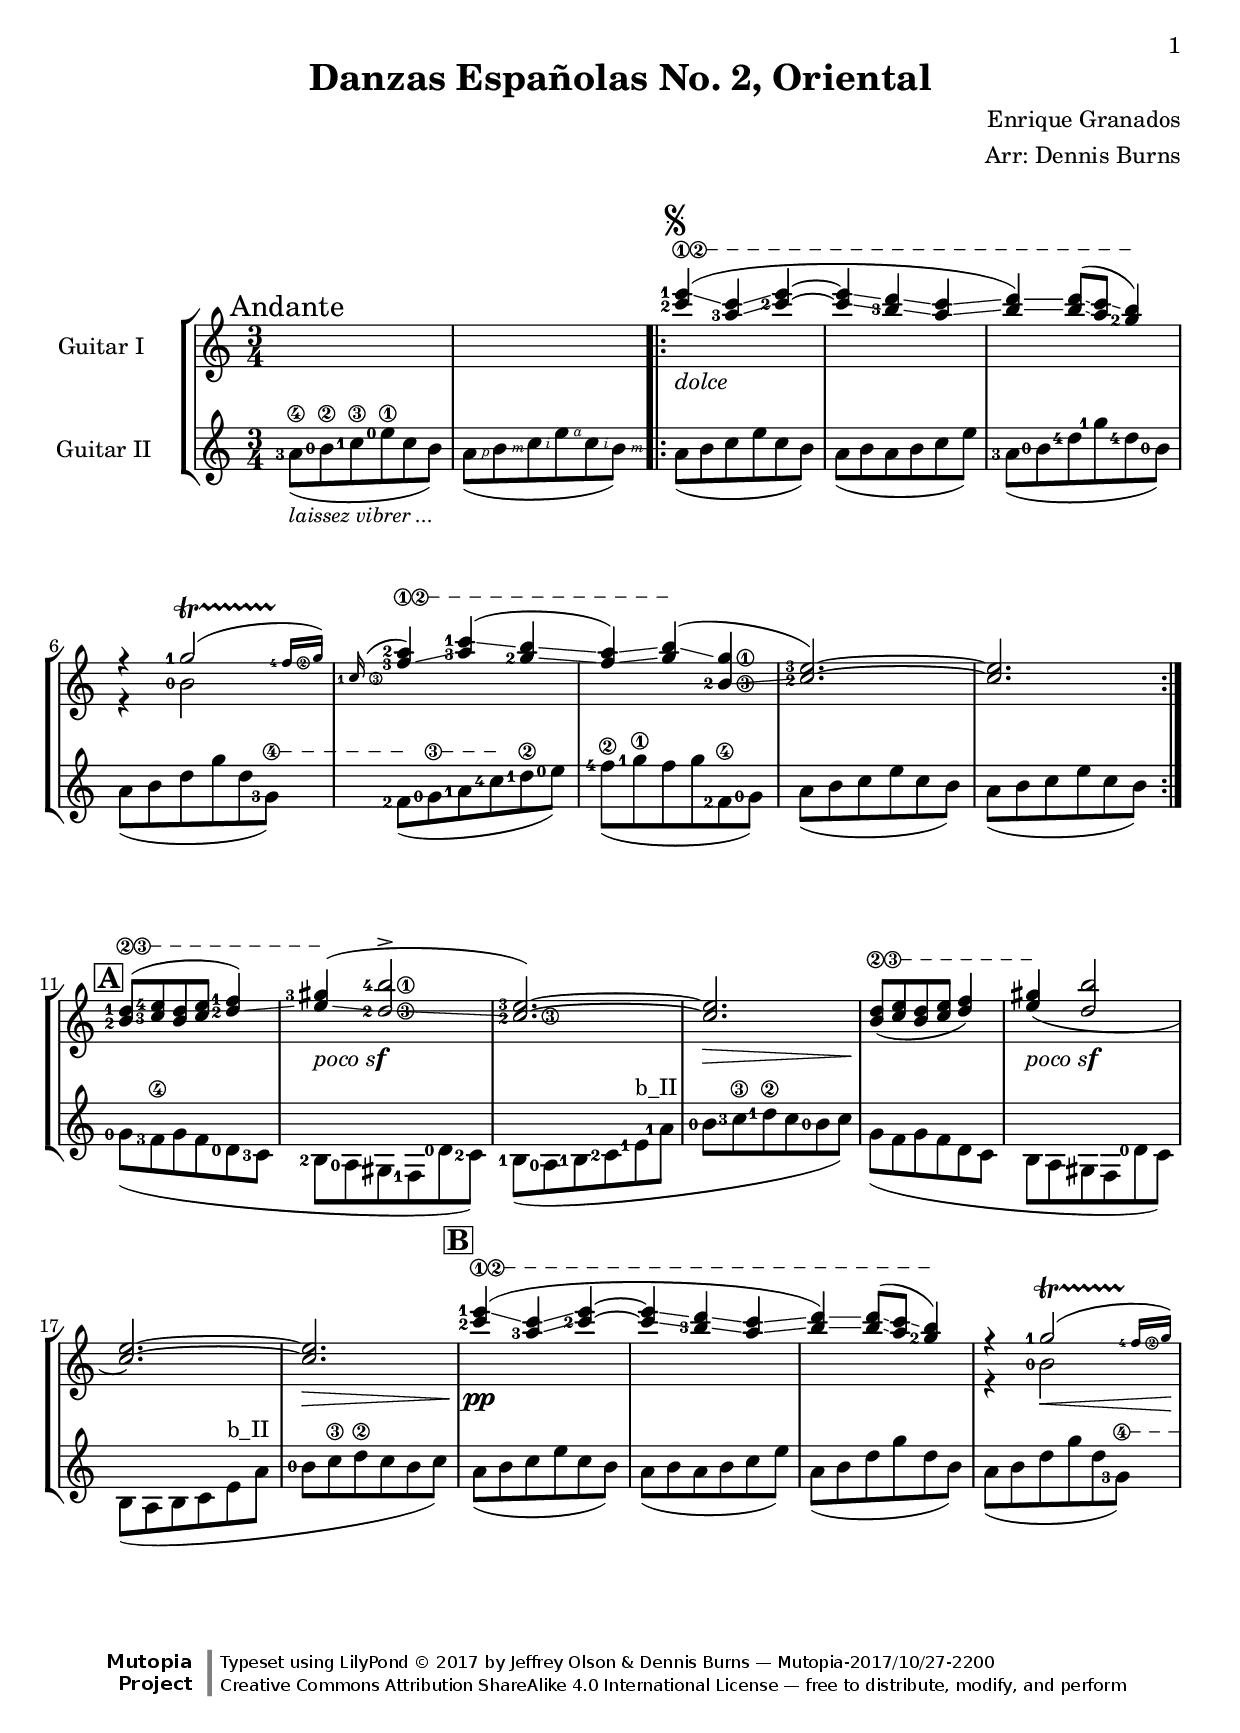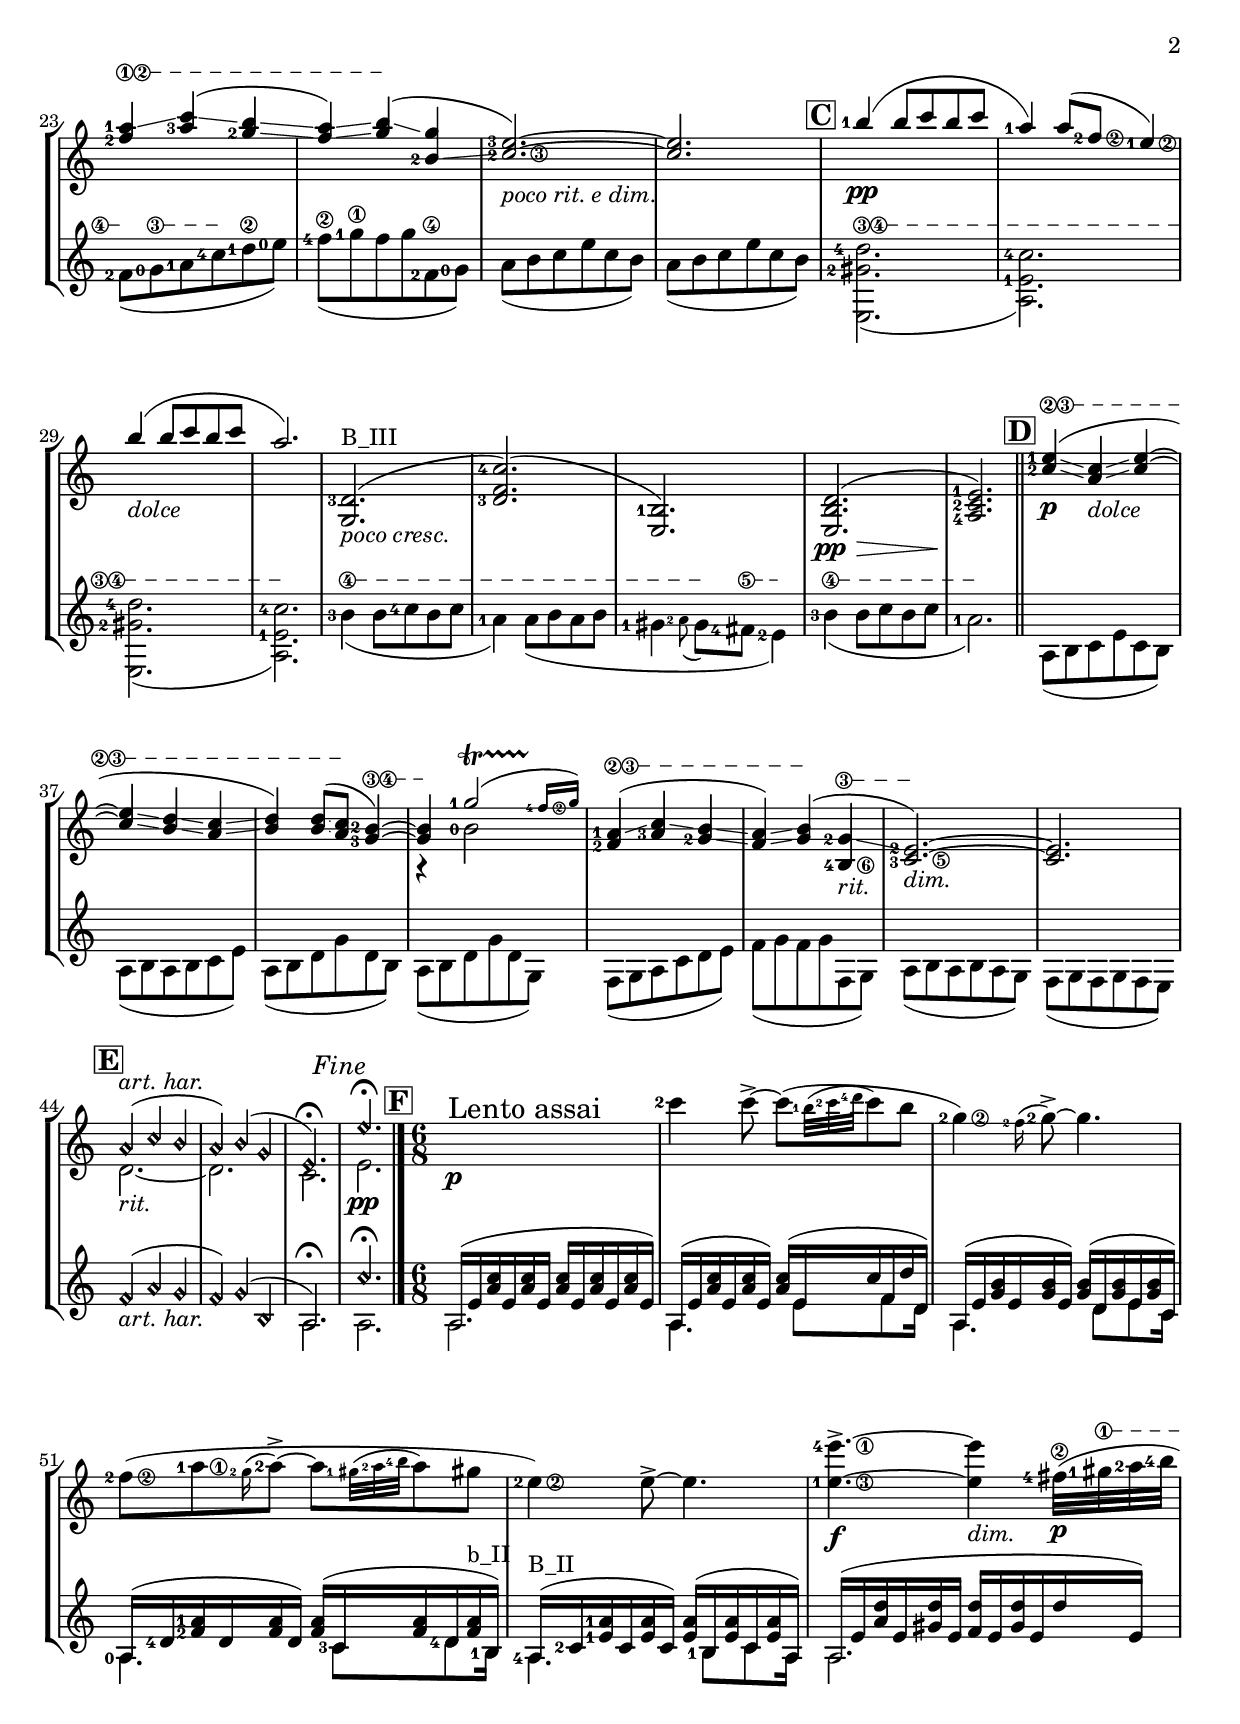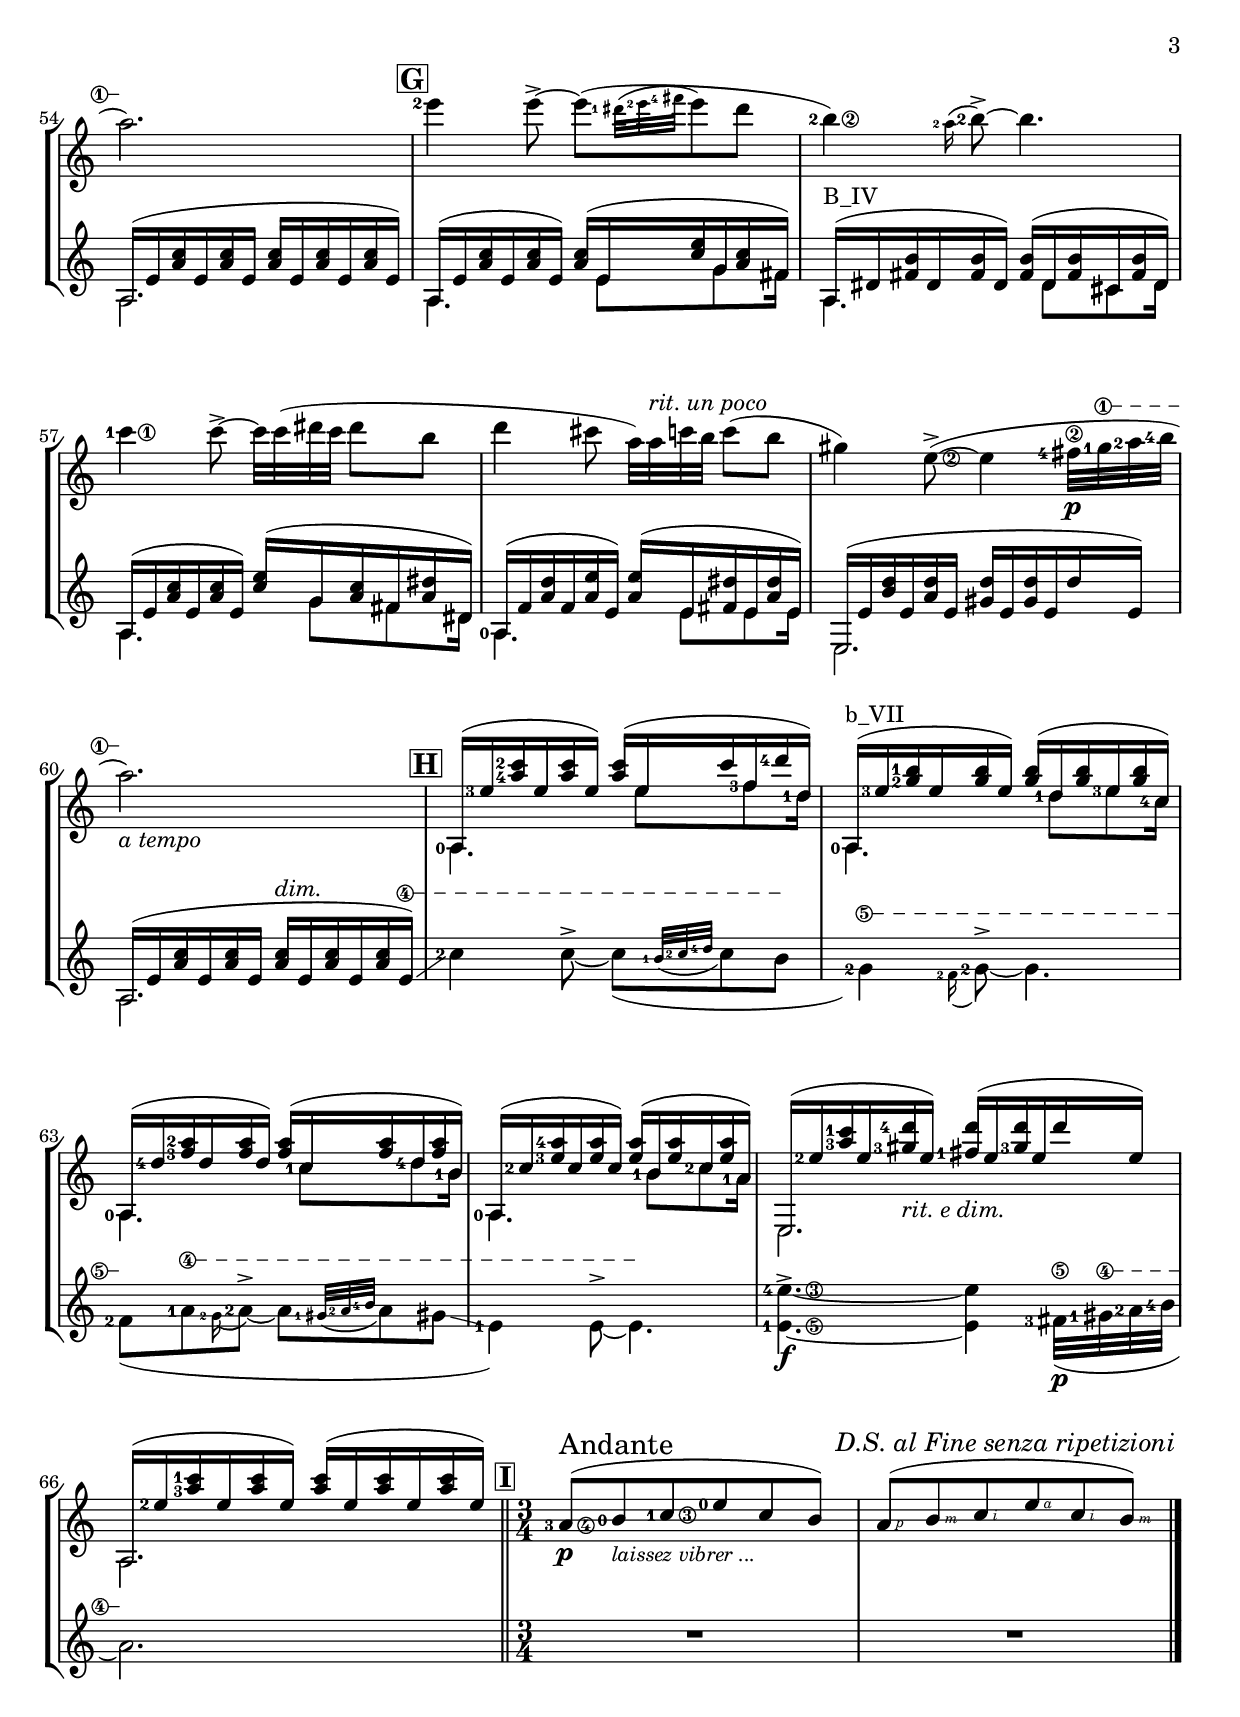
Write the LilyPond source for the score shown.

\version "2.18.2"

\header {
 title = "Danzas Españolas No. 2, Oriental"
 composer = "Enrique Granados" % d.1916
 arranger = "Arr: Dennis Burns"
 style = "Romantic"
 date = "1890"
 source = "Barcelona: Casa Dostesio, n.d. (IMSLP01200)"

 %            o_
 %       (\___\/_____/)
 %  ~ ~ ~ ~ ~ / ~ ~ ~ ~ ~ ~ ~
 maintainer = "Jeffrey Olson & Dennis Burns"
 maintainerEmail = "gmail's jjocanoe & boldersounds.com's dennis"
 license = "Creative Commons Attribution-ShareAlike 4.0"

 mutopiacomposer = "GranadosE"
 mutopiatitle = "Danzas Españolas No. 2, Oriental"
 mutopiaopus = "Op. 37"
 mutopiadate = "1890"
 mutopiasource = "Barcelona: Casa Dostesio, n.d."
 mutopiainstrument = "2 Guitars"

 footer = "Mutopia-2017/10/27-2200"
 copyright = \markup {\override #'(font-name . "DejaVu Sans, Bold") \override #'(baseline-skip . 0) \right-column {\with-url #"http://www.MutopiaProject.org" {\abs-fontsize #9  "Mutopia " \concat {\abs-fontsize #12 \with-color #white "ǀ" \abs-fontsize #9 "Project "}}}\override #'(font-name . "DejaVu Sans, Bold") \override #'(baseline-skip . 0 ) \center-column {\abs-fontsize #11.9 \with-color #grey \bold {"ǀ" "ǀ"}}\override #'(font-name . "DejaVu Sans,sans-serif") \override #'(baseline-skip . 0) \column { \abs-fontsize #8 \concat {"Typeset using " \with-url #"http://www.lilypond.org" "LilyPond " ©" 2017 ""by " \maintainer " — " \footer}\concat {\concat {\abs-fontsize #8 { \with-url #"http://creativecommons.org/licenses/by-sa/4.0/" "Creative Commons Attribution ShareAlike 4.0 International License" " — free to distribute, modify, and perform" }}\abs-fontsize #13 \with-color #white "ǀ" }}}
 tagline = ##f
}

\paper{
  %#(set-paper-size "a4")      %uncomment to test specific paper size
  %#(set-paper-size "letter")  %uncomment to test specific paper size
  indent = \indent + 8\mm
  top-margin = 8\mm
  bottom-margin = 8\mm
  ragged-last-bottom = ##f
  print-first-page-number = ##t
  evenHeaderMarkup = \oddHeaderMarkup % so all page numbers to right
  oddFooterMarkup = \markup { \column {
      \fill-line { \on-the-fly #first-page \column { \vspace #3 \fromproperty #'header:copyright } }
      \fill-line { \on-the-fly #last-page \fromproperty #'header:mytagline }
    }
  }
  evenFooterMarkup = \oddFooterMarkup
}

% suppress local file system path in pdf
#(ly:set-option 'point-and-click #f)

% guitar neck position indicators
pI    = ^\markup { "I" }
pII   = ^\markup { "II" }
pIII  = ^\markup { "III" }
pIV   = ^\markup { "IV" }
pV    = ^\markup { "V" }
pVI   = ^\markup { "VI" }
pVII  = ^\markup { "VII" }
pVIII = ^\markup { "VIII" }
pIX   = ^\markup { "IX" }
pX    = ^\markup { "X" }
pXI   = ^\markup { "XI" }
pXII  = ^\markup { "XII" }
pXIII = ^\markup { "XIII" }
pXVI  = ^\markup { "XVI" }

% parenthetic position reminders
ppI    = ^\markup { "(I)" }
ppII   = ^\markup { "(II)" }
ppIII  = ^\markup { "(III)" }
ppIV   = ^\markup { "(IV)" }
ppV    = ^\markup { "(V)" }
ppVI   = ^\markup { "(VI)" }
ppVII  = ^\markup { "(VII)" }
ppVIII = ^\markup { "(VIII)" }
ppIX   = ^\markup { "(IX)" }
ppX    = ^\markup { "(X)" }
ppXI   = ^\markup { "(XI)" }
ppXII  = ^\markup { "(XII)" }
ppXIII = ^\markup { "(XIII)" }

% suppress non-barre guitar neck position indicators
pI    = ^\markup { \null }
pII   = ^\markup { \null }
pIII  = ^\markup { \null }
pIV   = ^\markup { \null }
pV    = ^\markup { \null }
pVI   = ^\markup { \null }
pVII  = ^\markup { \null }
pVIII = ^\markup { \null }
pIX   = ^\markup { \null }
pX    = ^\markup { \null }
pXI   = ^\markup { \null }
pXII  = ^\markup { \null }
pXIII = ^\markup { \null }
pXVI  = ^\markup { \null }
ppI    = ^\markup { \null }
ppII   = ^\markup { \null }
ppIII  = ^\markup { \null }
ppIV   = ^\markup { \null }
ppV    = ^\markup { \null }
ppVI   = ^\markup { \null }
ppVII  = ^\markup { \null }
ppVIII = ^\markup { \null }
ppIX   = ^\markup { \null }
ppX    = ^\markup { \null }
ppXI   = ^\markup { \null }
ppXII  = ^\markup { \null }
ppXIII = ^\markup { \null }

% large barre
BpI    = ^\markup { "B_I" }
BpII   = ^\markup { "B_II" }
BpIII  = ^\markup { "B_III" }
BpIV   = ^\markup { "B_IV" }
BpV    = ^\markup { "B_V" }
BpVI   = ^\markup { "B_VI" }
BpVII  = ^\markup { "B_VII" }
BpVIII = ^\markup { "B_VIII" }
BpIX   = ^\markup { "B_IX" }
BpX    = ^\markup { "B_X" }
BpXI   = ^\markup { "B_XI" }
BpXII  = ^\markup { "B_XII" }

% small barre
bpI    = ^\markup { "b_I" }
bpII   = ^\markup { "b_II" }
bpIII  = ^\markup { "b_III" }
bpIV   = ^\markup { "b_IV" }
bpV    = ^\markup { "b_V" }
bpVI   = ^\markup { "b_VI" }
bpVII  = ^\markup { "b_VII" }
bpVIII = ^\markup { "b_VIII" }
bpIX   = ^\markup { "b_IX" }
bpX    = ^\markup { "b_X" }
bpXI   = ^\markup { "b_XI" }
bpXII  = ^\markup { "b_XII" }

% parenthetic small barre
bppI    = ^\markup { "(b_I)" }
bppIII  = ^\markup { "(b_III)" }

% left hand fingering locations
fingerLeft   = \set fingeringOrientations = #'(left)
fingerRight  = \set fingeringOrientations = #'(right)
fingerUp     = \set fingeringOrientations = #'(up)
fingerDown   = \set fingeringOrientations = #'(down)
fingerUpDown = \set fingeringOrientations = #'(up down)
fingerInStaff  = \override Fingering.staff-padding = #'()
fingerOutStaff = \revert Fingering.staff-padding

% right hand fingers
P = \rightHandFinger #1
I = \rightHandFinger #2
M = \rightHandFinger #3
A = \rightHandFinger #4

% right hand fingering locations
rhUp    = \set strokeFingerOrientations = #'(up)
rhDown  = \set strokeFingerOrientations = #'(down)
rhLeft  = \set strokeFingerOrientations = #'(left)
rhRight = \set strokeFingerOrientations = #'(right)

% string number locations
stringUp    = \set stringNumberOrientations = #'(up)
stringDown  = \set stringNumberOrientations = #'(down)
stringLeft  = \set stringNumberOrientations = #'(left)
stringRight = \set stringNumberOrientations = #'(right)

% harmonics
headHarmonic = \override Voice.NoteHead.style = #'harmonic
headRevert = \revert Voice.NoteHead.style

%high notes
hiE   = ^\markup{ \smaller E}
hiF   = ^\markup{ \smaller F}
hiFis = ^\markup{ \smaller \concat{ F \super \sharp }}
hiG   = ^\markup{ \smaller G}
hiGis = ^\markup{ \smaller \concat{ G \super \sharp }}
hiAes = ^\markup{ \smaller \concat{ A \super \flat }}
hiA   = ^\markup{ \smaller A}
hiBes = ^\markup{ \smaller \concat{ B \super \flat }}
hiB   = ^\markup{ \smaller B}

% tuplets
hideTupletNumber = \override TupletNumber.stencil = ##f
unhideTupletNumber = \revert TupletNumber.stencil
hideTupletBracket = \override TupletBracket.bracket-visibility = ##f

% stems
longStem = \override Stem.details.beamed-lengths = #'(5)
shortStem = \override Stem.details.beamed-lengths = #'(3)
revertStemLength = \revert Stem.details.beamed-lengths

% grappoggiaccaturamata
gr =
#(define-music-function (parser location music) (ly:music?)
   #{ \grace { #music } #})
ap =
#(define-music-function (parser location music) (ly:music?)
   #{ \appoggiatura { #music } #})
ac =
#(define-music-function (parser location music) (ly:music?)
   #{ \acciaccatura { #music } #})
fe = \fermata

% from snippets + dashed line
onOneString =
#(define-music-function (parser location strA) (string?)
   #{
     \override TextSpanner.direction = #UP
     \override TextSpanner.style = #'dashed-line
     \override TextSpanner.dash-fraction = #.5
     \override TextSpanner.dash-period = #2.0
     \override TextSpanner.font-size = #-5
     \override TextSpanner.bound-details.left.stencil-align-dir-y = #CENTER
     \override TextSpanner.bound-details.left.text =
       \markup  { \circle \number #strA }
   #})
onTwoStrings =
#(define-music-function (parser location strA strB) (string? string?)
   #{
     \override TextSpanner.direction = #UP
     \override TextSpanner.style = #'dashed-line
     \override TextSpanner.dash-fraction = #.5
     \override TextSpanner.dash-period = #2.0
     \override TextSpanner.font-size = #-5
     \override TextSpanner.bound-details.left.stencil-align-dir-y = #CENTER
     \override TextSpanner.bound-details.left.text =
       \markup \concat { \circle \number #strA \circle \number #strB }
   #})
noStrings = \stopTextSpan

% let ring (laissez vibrer ties)
lvib = \markup { \smaller \italic "laissez vibrer ..." }
lv = \laissezVibrer
lvDown = \override LaissezVibrerTie.direction = #DOWN
lvExtent = #(define-music-function (parser location further) (number?) #{
     % from lilypond-user Nick Payne
     \override LaissezVibrerTie.X-extent = #'(0 . 0)
     \override LaissezVibrerTie.details.note-head-gap = #(/ further -2)
     \override LaissezVibrerTie.extra-offset = #(cons (/ further 2) 0)
#})

% standard rehearsal marks
markBox = \set Score.markFormatter = #format-mark-box-alphabet
mrk = \mark \default

% DS marks
segno = \markup {\musicglyph #"scripts.segno" }
setMarksRight = \override Score.RehearsalMark #'self-alignment-X = #RIGHT
markFine = \mark \markup { \smaller \italic "Fine" }
markDsFine = \mark \markup { \smaller \italic "D.S. al Fine" }
markDsNoRep = \mark \markup { \smaller \italic "D.S. al Fine senza ripetizioni" }

% expressive marks
dol = \markup { \italic "dolce" }
fin = \markup { \italic "fine" }
arh = \markup { \italic "art. har." }
lea = \markup { \huge "Lento assai" }
adt = \markup { \huge "Andante" }
psf = \markup { \italic \concat { "poco s" \larger \bold "f" } }
prd = \markup { \italic "poco rit. e dim." }
pcr = \markup { \italic "poco cresc." }
dim = \markup { \italic "dim." }
rit = \markup { \italic "rit." }
red = \markup { \italic "rit. e dim." }
rup = \markup { \italic "rit. un poco" }
atm = \markup { \italic "a tempo" }
una = \markup { \italic "una corda" }
gl = \glissando

\markup { \vspace #1 } % vertical space before first system

upperInstrument = \markup{ "Guitar I   " }
upperVoice = \transpose c c' {
  % within this body, c will show as middle C on a guitar staff
  \mergeDifferentlyHeadedOn
  \mergeDifferentlyDottedOn
  \fingerLeft
  \stringRight
  \markBox
  \time 3/4
  \tempo 4=80
  \mark "Andante"
  s2. | %1
  s2. | %2
  \repeat volta 2 {
    \onTwoStrings "1" "2"
    \set glissandoMap = #'((0 . 0))
    <e''-1 c''-2>4(\pXII\gl^\segno_\dol\startTextSpan
    \set glissandoMap = #'()
    <c'' a'-3>\pVIII\gl
    <e'' c''-2>~\pXII | %3
    <e'' c''>4\gl <d'' b'-3>\pX\gl <c'' a'>\pVIII\gl | %4
    <d'' b'>\pX)\gl <d'' b'>8(\gl
    \set glissandoMap = #'((0 . 0))
    <c'' a'>\pVIII\gl <b' g'-2>4\pVII)\stopTextSpan | %5
    #(define afterGraceFraction (cons 15 16))
    << {
      r4 \afterGrace <g'-1>2\pIII\startTrillSpan( { <f'-4\2>16\stopTrillSpan g') } | %6
       } \\ {
      \fingerLeft
      r4 <b-0>2
    } >>
    \ap { <c'-1\3>16\pV }
    \set glissandoMap = #'((1 . 1))
    <a'-2 f'-3>4\gl\startTextSpan
    \set glissandoMap = #'((0 . 0))
    <c''-1 a'-3>\pVIII(\gl
    \set glissandoMap = #'()
    <b' g'-2>\pVII\gl | %7
    <a' f'>4\pV)\gl
    \set glissandoMap = #'((0 . 0))
    <b' g'>\pVII\stopTextSpan(\gl
    \set glissandoMap = #'((1 . 1))
    <g'\1 b-2\3>\pIII\gl | %8
    <e'-3 c'-2>2.)\pIV~ | %9
    <e' c'>2. | %10
  }

  \mrk
  \onTwoStrings "2" "3"
  <d'-1 b-2>8\pIII\startTextSpan( <e'-4 c'-3> <d' b> <e' c'>
  \set glissandoMap = #'((1 . 1))
  <f'-1 d'-2>4\pVI)\gl | %11
  <gis'-3 e'>4\pVIII\stopTextSpan(\gl_\psf <b'-4\1 d'-2\3>2\pVI\gl^> | %12
  <e'-3 c'-2\3>2.)~\pIV | %13
  <e' c'>2.\> | %14
  <d' b>8\startTextSpan\pIII_(\! <e' c'> <d' b> <e' c'> <f' d'>4\pVI) | %15
  <gis' e'>4\stopTextSpan\pVIII_(_\psf <b' d'>2\pVI | %16
  <e' c'>2.\pIV)~ | %17
  <e' c'>2.\> | %18

  \mrk
  \onTwoStrings "1" "2"
  \set glissandoMap = #'((0 . 0))
  <e''-1 c''-2>4\startTextSpan(\pXII\gl\!\pp
  \set glissandoMap = #'()
  <c'' a'-3>\pVIII\gl
  <e'' c''-2>~\pXII | %19
  <e'' c''>4\gl <d'' b'-3>\pX\gl <c'' a'>\pVIII\gl | %20
  <d'' b'>\pX)\gl <d'' b'>8(\gl
  \set glissandoMap = #'((0 . 0))
  <c'' a'>\pVIII\gl <b' g'-2>4\stopTextSpan\pVII) | %21
  << {
    r4 \afterGrace <g'-1>2\<\startTrillSpan( { <f'-4\2>16\stopTrillSpan g') } | %22
     } \\ {
       \fingerLeft
       r4 <b-0>2
  } >>
  \set glissandoMap = #'((0 . 0))
  <a'-1 f'-2>4\startTextSpan\pV\gl\!
  <c'' a'-3>\pVIII(\gl
  \set glissandoMap = #'()
  <b' g'-2>\pVII\gl | %23
  <a' f'>4\pV)\gl
  \set glissandoMap = #'((0 . 0))
  <b' g'>\stopTextSpan\pVII(\gl
  \set glissandoMap = #'((1 . 1))
  <g' b-2>\pIII\gl | %24
  <e'-3 c'-2\3>2.)\pIV~_\prd | %25
  <e' c'>2. | %26

  \mrk
  <b'-1>4\pVII(\pp b'8 c'' b' c'' | %27
  <a'-1>4) a'8( <f'-2\2> <e'-1\2>4) | %28
  b'4\pVII(_\dol b'8 c'' b' c'' | %29
  a'2.\pV) | %30

  <d-3 g,>2.(\BpIII_\pcr | %31
  <c'-4 f d-3>)( | %32
  <b,-1 e,>2.)\pII | %33
  <d b, e,>2.(\pp\> | %34
  <e-1 c-2 a,-4>2.)\! | %35
  \bar "||"

  \mrk
  \onTwoStrings "2" "3"
  \set glissandoMap = #'()
  <e'-1 c'-2>4\startTextSpan(\pV\gl\p <c' a>\pI\gl_\dol <e' c'>~\pV | %36
  <e' c'>4\gl
  <d' b>\pIII\gl <c' a>\pI\gl | %37
  <d' b>)\pIII <d' b>8(\gl
  \set glissandoMap = #'((0 . 0))
  <c' a>\stopTextSpan\pI
  \onTwoStrings "3" "4" <b-2 g-3>4~\startTextSpan)\pIII | %38
  << {
    <b g>4\stopTextSpan \afterGrace <g'-1>2\pIII\startTrillSpan( { <f'-4\2>16\stopTrillSpan g') } | %39
     } \\ {
       \fingerLeft
       r4 <b-0>2
  } >>
  \onTwoStrings "2" "3"
  <a-1 f-2>4\startTextSpan\pII\gl( <c' a-3>4\pV\gl
  \set glissandoMap = #'()
  <b g-2>\pIV\gl | %40
  <a f>4)\gl
  \set glissandoMap = #'((0 . 0))
  <b g>\stopTextSpan(\pIV
  \onOneString "3" <g-2 b,-4\6>\startTextSpan\gl_\rit | %41
  <e-2 c-3\5>2.)~\stopTextSpan\pI_\dim | %42
  <e c>2. | %43

  \mrk
  << { \headHarmonic
       a4^\arh( c' b | %44
       a4) b( g | %45
       e2.\fe) | %46
       \markFine
       e'2.\fe\pp | %47
       \headRevert
     } \\ {
       d2.~_\rit | %44
       d2. | %45
       c2. | %46
       e2. | %47
  } >>
  \bar "|."

  \time 6/8
  \tempo 8=90
  \mrk
  s2.^\lea\p | %48
  \stemDown
  <c''-2>4\pVII c''8^>~ c''8([ \ap { <b'-1>32 <c''-2> <d''-4> } c''8 b'] | %49
  <g'-2\2>4) \ap { <f'-2>16\pV } <g'-2>8^>~ g'4.\pVII | %50
  <f'-2\2>8\pV( <a'-1\1> \ap { <g'-2>16\pII } <a'-2>8^>~ a'\pIV[ \ap { <gis'-1>32 <a'-2> <b'-4> } a'8 gis'!] | %51
  <e'-2\2>4) e'8^>~ e'4. | %52
  <e''-4\1 e'-1\3>4.^>\pIX\f~ <e'' e'>4_\dim
  \stringUp<fis'-4\2>32\p([ \onOneString "1" <gis'-1>\startTextSpan <a'-2> <b'-4>] | %53
  a'2.)\stopTextSpan | %54
  \stringRight

  \mrk
  <e''-2>4\pXI e''8^>~ e''8([ \ap { <dis''-1>32 <e''-2> <fis''-4> } e''8 dis''] | %55
  <b'-2\2>4) \ap { <a'-2>16\pIX } <b'-2>8^>~ b'4.\pXI | %56
  <c''-1\1>4\pVIII c''8^>~ c''32 c''( dis'' c'' dis''8[ b'\pVII] | %57
  <d''>4 cis''8 a'32\pV) a'^\rup c'' b' c''8([ b'] | %58
  <gis'>4)\pIV <e'\2>8^>(~ e'4
  \stringUp<fis'-4\2>32\p[ \onOneString "1" <gis'-1>\startTextSpan <a'-2> <b'-4>] | %59
  a'2.)_\atm\stopTextSpan | %60
  \stringRight

  \mrk
  << {
    <a,-0>16(\pVIII <e'-3> <c''-2 a'-4> e' <c'' a'> e') <c'' a'>( e' <c''> <f'-3> <d''-4> <d'-1>) | %61
    <a,-0>16(\bpVII <e'-3> <b'-1 g'-2> e' <b' g'> e') <b' g'>( <d'-1> <b' g'> <e'-3> <b' g'> <c'-4>) | %62
    <a,-0>16(\pIV <d'-4> <a'-2 f'-3> d' <a' f'> d') <a' f'>( <c'-1> <a' f'> <d'-4> <a' f'> <b-1>) | %63
    <a,-0>16(\ppIV <c'-2> <a'-4 e'-3> c' <a' e'> c') <a' e'>( <b-1> <a' e'> <c'-2> <a' e'>\pII <a-1>) | %64
    <e,>16(\pVIII <e'-2> <c''-1 a'-3> e' <d''-4 gis'-3>_\red e') <d'' fis'-1>( e' <d'' gis'-3> <e'> <d''> <e'>) | %65
    <a,>16( <e'-2> <c''-1 a'-3> e' <c'' a'> e') <c'' a'>( e' <c'' a'> e' <c'' a'> e') | %66
  } \\ {
    a,4. s16 e'8 f'8 d'16 | %61
    a,4. s16 d'8 e'8 c'16 | %62
    a,4. s16 c'8 d'8 <b>16 | %63
    a,4. s16 b8 c'8 a16 | %64
    e,2. | %65
    a,2. | %66
  } >>
  \bar "||"

  \time 3/4
  \tempo 4=80
  \mrk
  <a-3\4>8(\pV^\adt\p <b-0>_\lvib <c'-1\3> <e'-0> c' b) | %67
  a8\P( b\M c'\I e'\A c'\I b\M) | %68
  \setMarksRight
  \markDsNoRep
  \bar"|."
}

  %<< {
  %} \\ {
  %} >>




lowerInstrument = \markup{ "Guitar II  " }
lowerVoice = \transpose c c' {
  % within this body, c will show as middle C on a guitar staff
  \mergeDifferentlyHeadedOn
  \mergeDifferentlyDottedOn
  \fingerLeft
  \stringUp
  \time 3/4
  <a-3\4>8(\pV_\lvib <b-0\2> <c'-1\3> <e'-0\1> c' b) | %1
  a8\P( b\M c'\I e'\A c'\I b\M) | %2
  a8(\ppV b c' e' c' b) | %3
  a8( b a b c' e') | %4
  <a-3>8( <b-0> <d'-4> <g'-1>\ppIII <d'-4> <b-0>) | %5
  a8( b d' g' d'
  \onOneString "4" <g-3>)\startTextSpan | %6
  <f-2>8(\pII\stopTextSpan
  \onOneString "3" <g-0>\startTextSpan <a-1> <c'-4>\stopTextSpan <d'-1\2>\pIII <e'-0>) | %7
  <f'-4\2>8( <g'-1\1> f' g' <f-2\4> <g-0>) | %8
  a8(\pV b c' e' c' b) | %9
  a8( b c' e' c' b) | %10

  <g-0>8\pI( <f-3\4> g f <d-0> <c-3> | %11
  <b,-2>8 <a,-0> gis, <f,-1> <d-0> <c-2>\pII) | %12
  <b,-1>8( <a,-0> <b,-1> <c-2> <e-1>\bpII <a-1> | %13
  <b-0>8 <c'-3\3>\pIII <d'-1\2> c' <b-0> <c'>) | %14
  g8\pI( f g f d c | %15
  b,8 a, gis, f, <d-0>\pII c) | %16
  b,8( a, b, c e\bpII a | %17
  <b-0>8 <c'\3>\pIII <d'\2> c' b c') | %18

  a8( b c' e' c' b) | %19
  a8( b a b c' e') | %20
  a8( b d' g'\ppIII d' b) | %21
  a8( b d' g' d'
  \onOneString "4" <g-3>)\startTextSpan | %6
  <f-2>8(\pII\stopTextSpan
  \onOneString "3" <g-0>\startTextSpan <a-1> <c'-4>\stopTextSpan <d'-1\2>\pIII <e'-0>) | %7
  <f'-4\2>8( <g'-1\1> f' g' <f-2\4> <g-0>) | %24
  \stringRight
  a8(\pV b c' e' c' b) | %25
  a8( b c' e' c' b) | %26
  \onTwoStrings "3" "4"
  <d'-4 gis-2 e,>2.\pIV(\startTextSpan | %27
  <c'-4 e-1 a,>2.\pII) | %38
  <d'-4 gis-2 e,>2.\pIV( | %29
  <c'-4 e-1 a,>2.\pII)\stopTextSpan | %30

  \onOneString "4"
  <b-3>4\startTextSpan(\pVII b8 <c'-4> b c' | %31
  <a-1>4) a8( b a b | %32
  <gis-1>4\pVI \ap { <a-2>8 } gis8\stopTextSpan
  \onOneString "5" <fis-4>\startTextSpan <e-2>4)\stopTextSpan | %33
  \onOneString "4"
  <b-3>4\startTextSpan\pVII( b8 c' b c' %34
  <a-1>2.)\stopTextSpan | %35

  a,8\pI( b, c e c b,) | %36
  a,8( b, a, b, c e) | %37
  a,8( b, d g d b,) | %38
  a,8( b, d g d <g,>) | %39
  <f,>8( <g,> <a,> <c> <d> <e>) | %40
  <f>8( <g> f g <f,> <g,>) | %41
  a,8( b, a, b, a, g,) | %42
  f,8( g, f, g, f, e,) | %43

  << { \headHarmonic
       f4_\arh( a g | %44
       f4) g( b, | %45
       \headRevert
       a,2.\fe) | %46
       \headHarmonic
       c'2.\fe | %47
       \headRevert
     } \\ {
       s2. | %44
       s2. | %45
       a,2. | %46
       a,2. | %47
  } >>


  \time 6/8
  << {
    \fingerLeft
    a,16\pI( e <c' a> e <c' a> e <c' a> e <c' a> e <c' a> e) | %48
    a,16( e <c' a> e <c' a> e) <c' a>( e <c'> f <d'> d) | %49
    a,16( e <b g> e <b g> e) <b g>( d <b g> e <b g> c) | %50
    <a,-0>16(\pII <d-4> <a-1 f-2> d <a f> d) <a f>( <c-3> <a f> <d-4> <a f>\bpII b,) | %51
    <a,-4>16(\BpII <c-2> <a-1 e-1> c <a e> c) <a e>( <b,-1> <a e> <c> <a e> a,) | %52
    a,16\pI( e <d' a> e <d' gis> e <d' f> e <d' gis> e <d'> e) | %53
    a,16( e <c' a> e <c' a> e <c' a> e <c' a> e <c' a> e) | %54
    a,16( e <c' a> e <c' a> e) <c' a>( e <e' c'> g <c' a> fis) | %55
    a,16\BpIV( dis <b fis> dis <b fis> dis) <b fis>( dis <b fis> cis <b fis> dis) | %56
    a,16(\pI e <c' a> e <c' a> e) <e' c'>( g <c' a> fis <dis' a> dis) | %57
    <a,-0>16(\pII f <d' a> f <e' a> e) <e' a>( e <dis' fis> e <dis' a> e) | %58
    e,16(\pII e <d' b> e <d' a> e <d' gis>\pI e <d' gis> e <d'> e) | %59
    a,16( e <c' a> e <c' a> e <c' a>^\dim e <c' a> e <c' a> e) | %60
  } \\ {
    a,2. | %48
    a,4. s16 e8 f8 d16 | %49
    a,4. s16 d8 e8 c16 | %50
    a,4. s16 c8 d8 <b,-1>16 | %51
    a,4. s16 b,8 c8 a,16 | %52
    a,2. | %53
    a,2. | %54
    a,4. s16 e8 g8 fis16 | %55
    a,4. s16 dis8 cis8 dis16 | %56
    a,4. s16 g8 fis8 dis16 | %57
    a,4. s16 e8 e8 e16 | %58
    e,2. | %59
    a,2. | %60
  } \\ {
  } \\ {
    s2. * 12 | %48-59
    \onOneString "4"
    s4. s4 s16 \once \hideNotes e\gl\startTextSpan | % use voice 4 to start glissando
  } >>

  << {
  } \\ {
    s2. %61
    \onOneString "5"
    <g-2>4\startTextSpan
  } \\ {
  } \\ {
    \fingerLeft
    \stringRight
    <c'-2>4\pIX % use voice 4 to complete glissando
    c'8^>~ c'8([ \ap { \stemUp <b-1>32 <c'-2> <d'-4> \stemDown } c'8 b]\stopTextSpan | %61
    \once \hideNotes g4) % and to terminate the slur
  } >>
   \ap { <f-2>16\pVII } <g-2>8^>~ g4.\pIX | %62
  <f-2>8\stopTextSpan\pVII(
  \onOneString "4"
  <a-1>\startTextSpan \ap { <g-2>16\pIV } <a-2>8^>~ a\pVI[
  \ap { \stemUp <gis-1>32 <a-2> <b-4> \stemDown } a8 gis!\gl] | %63
  <e-1>4) e8^>~ e4.\stopTextSpan | %64
  <e'-4\3 e-1\5>4.^>\f\pII~ <e' e>4
  \stringUp <fis-3\5>32\p\pVI([
  \onOneString "4" <gis-1>\startTextSpan <a-2> <b-4>] | %65
  a2.)\stopTextSpan | %66

  \override MultiMeasureRest.staff-position = #0
  R | %67
  R | %68
}

\score {
  \context StaffGroup <<
    \context Staff = "up" \with { instrumentName = \upperInstrument } <<
      \set Staff.midiInstrument = #"acoustic grand"
      \clef "treble"
      \time 3/4
      \context Voice = "1" { \voiceOne \upperVoice }
     >>
    \context Staff = "dn" \with { instrumentName = \lowerInstrument } <<
      \set Staff.midiInstrument = #"acoustic grand"
      \clef "treble"
      \time 3/4
      \context Voice = "2" { \voiceTwo \lowerVoice }
     >>
  >>
  \layout { \set Score.tempoHideNote = ##t }
  \midi {
    \transposition c % guitar plays octave lower than written
    \context {
      \Voice
      \remove "Dynamic_performer"
    }
  }
}
